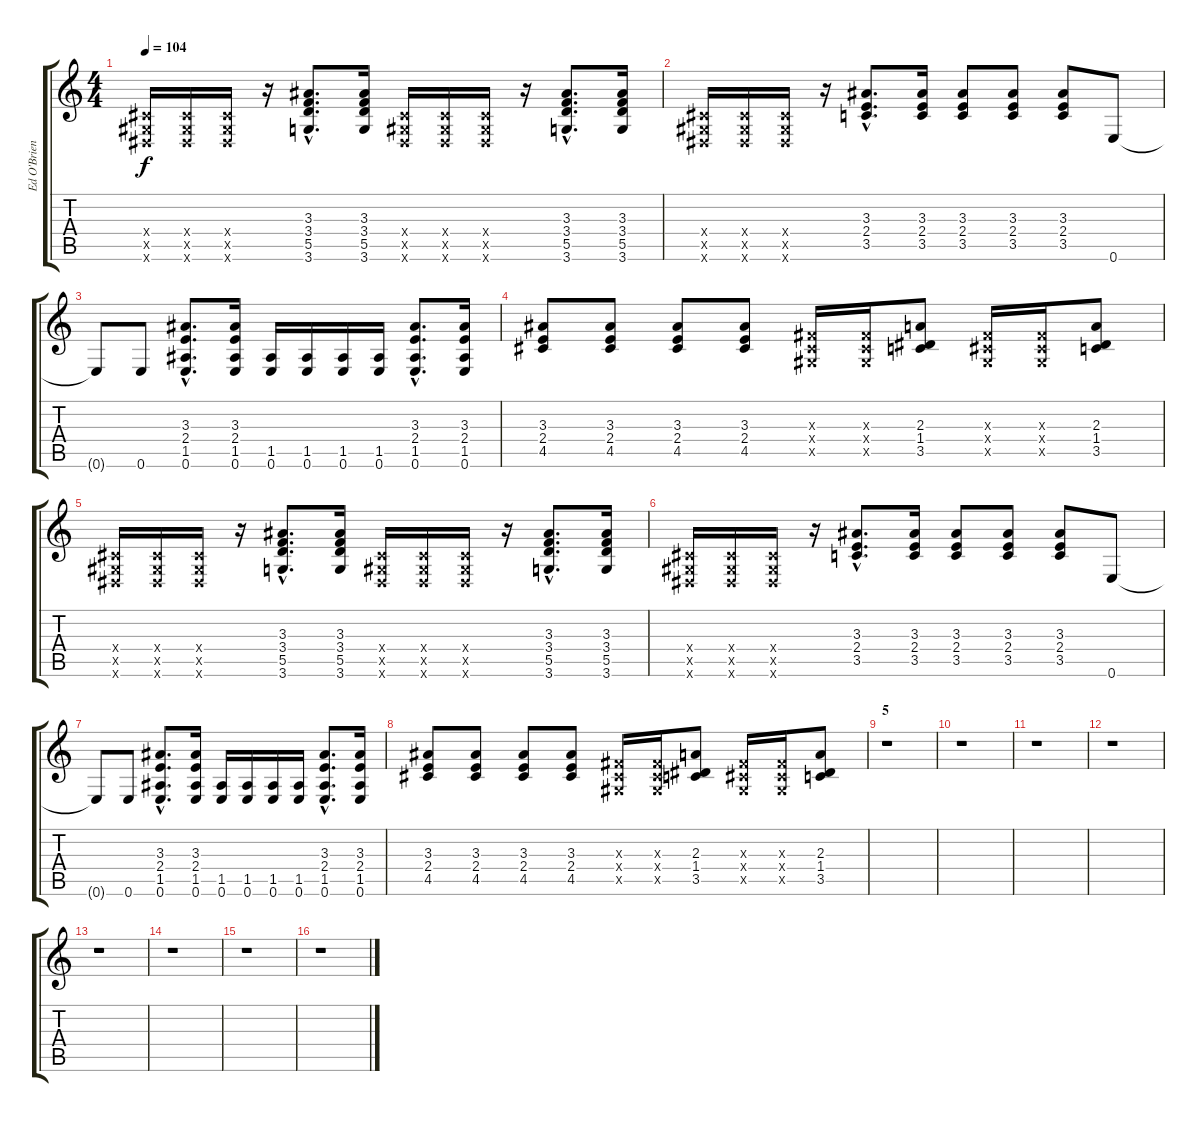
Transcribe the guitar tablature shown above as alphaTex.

\track ("Ed O'Brien" "Ed O'Brien") {instrument overdrivenguitar}
\staff {score tabs}
\tuning (E4 B3 G3 D3 A2 E2) {hide}
\ts (4 4)
\tempo 104
\clef g2
\ks c
(-1.4{x} -1.5{x} -1.6{x}).16{dy f} (-1.4{x} -1.5{x} -1.6{x}).16 (-1.4{x} -1.5{x} -1.6{x}).16 r.16 (3.3{hac} 3.4{hac} 5.5{hac} 3.6{hac}).8{d} (3.3 3.4 5.5 3.6).16 (-1.4{x} -1.5{x} -1.6{x}).16 (-1.4{x} -1.5{x} -1.6{x}).16 (-1.4{x} -1.5{x} -1.6{x}).16 r.16 (3.3{hac} 3.4{hac} 5.5{hac} 3.6{hac}).8{d} (3.3 3.4 5.5 3.6).16 |
(-1.4{x} -1.5{x} -1.6{x}).16 (-1.4{x} -1.5{x} -1.6{x}).16 (-1.4{x} -1.5{x} -1.6{x}).16 r.16 (3.3{hac} 2.4{hac} 3.5{hac}).8{d} (3.3 2.4 3.5).16 (3.3 2.4 3.5).8 (3.3 2.4 3.5).8 (3.3 2.4 3.5).8 0.6.8 |
0.6{t}.8 0.6.8 (3.3{hac} 2.4{hac} 1.5{hac} 0.6{hac}).8{d} (3.3 2.4 1.5 0.6).16 (1.5 0.6).16 (1.5 0.6).16 (1.5 0.6).16 (1.5 0.6).16 (3.3{hac} 2.4{hac} 1.5{hac} 0.6{hac}).8{d} (3.3 2.4 1.5 0.6).16 |
(3.3 2.4 4.5).8 (3.3 2.4 4.5).8 (3.3 2.4 4.5).8 (3.3 2.4 4.5).8 (-1.3{x} -1.4{x} -1.5{x}).16 (-1.3{x} -1.4{x} -1.5{x}).16 (2.3 1.4 3.5).8 (-1.3{x} -1.4{x} -1.5{x}).16 (-1.3{x} -1.4{x} -1.5{x}).16 (2.3 1.4 3.5).8 |
(-1.4{x} -1.5{x} -1.6{x}).16 (-1.4{x} -1.5{x} -1.6{x}).16 (-1.4{x} -1.5{x} -1.6{x}).16 r.16 (3.3{hac} 3.4{hac} 5.5{hac} 3.6{hac}).8{d} (3.3 3.4 5.5 3.6).16 (-1.4{x} -1.5{x} -1.6{x}).16 (-1.4{x} -1.5{x} -1.6{x}).16 (-1.4{x} -1.5{x} -1.6{x}).16 r.16 (3.3{hac} 3.4{hac} 5.5{hac} 3.6{hac}).8{d} (3.3 3.4 5.5 3.6).16 |
(-1.4{x} -1.5{x} -1.6{x}).16 (-1.4{x} -1.5{x} -1.6{x}).16 (-1.4{x} -1.5{x} -1.6{x}).16 r.16 (3.3{hac} 2.4{hac} 3.5{hac}).8{d} (3.3 2.4 3.5).16 (3.3 2.4 3.5).8 (3.3 2.4 3.5).8 (3.3 2.4 3.5).8 0.6.8 |
0.6{t}.8 0.6.8 (3.3{hac} 2.4{hac} 1.5{hac} 0.6{hac}).8{d} (3.3 2.4 1.5 0.6).16 (1.5 0.6).16 (1.5 0.6).16 (1.5 0.6).16 (1.5 0.6).16 (3.3{hac} 2.4{hac} 1.5{hac} 0.6{hac}).8{d} (3.3 2.4 1.5 0.6).16 |
(3.3 2.4 4.5).8 (3.3 2.4 4.5).8 (3.3 2.4 4.5).8 (3.3 2.4 4.5).8 (-1.3{x} -1.4{x} -1.5{x}).16 (-1.3{x} -1.4{x} -1.5{x}).16 (2.3 1.4 3.5).8 (-1.3{x} -1.4{x} -1.5{x}).16 (-1.3{x} -1.4{x} -1.5{x}).16 (2.3 1.4 3.5).8 |
\section ("" "5")
r.1 |
r.1 |
r.1 |
r.1 |
r.1 |
r.1 |
r.1 |
r.1
